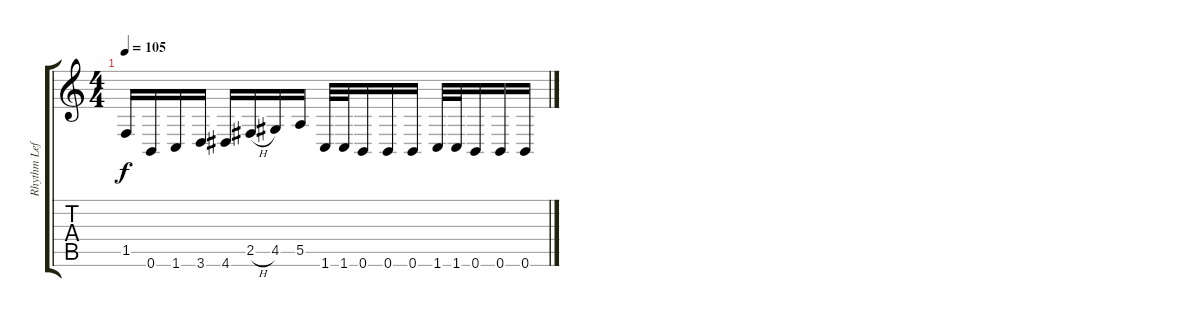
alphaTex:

\track ("Rhythm Left" "Rhythm Lef") {instrument distortionguitar}
\staff {score tabs}
\tuning (B3 Gb3 D3 A2 E2 B1) {hide}
\ts (4 4)
\tempo 105
\clef g2
\ks c
1.5.16{dy f} 0.6.16 1.6.16 3.6.16 4.6.16 2.5{h}.16 4.5.16 5.5.16 1.6.32 1.6.32 0.6.16 0.6.16 0.6.16 1.6.32 1.6.32 0.6.16 0.6.16 0.6.16
